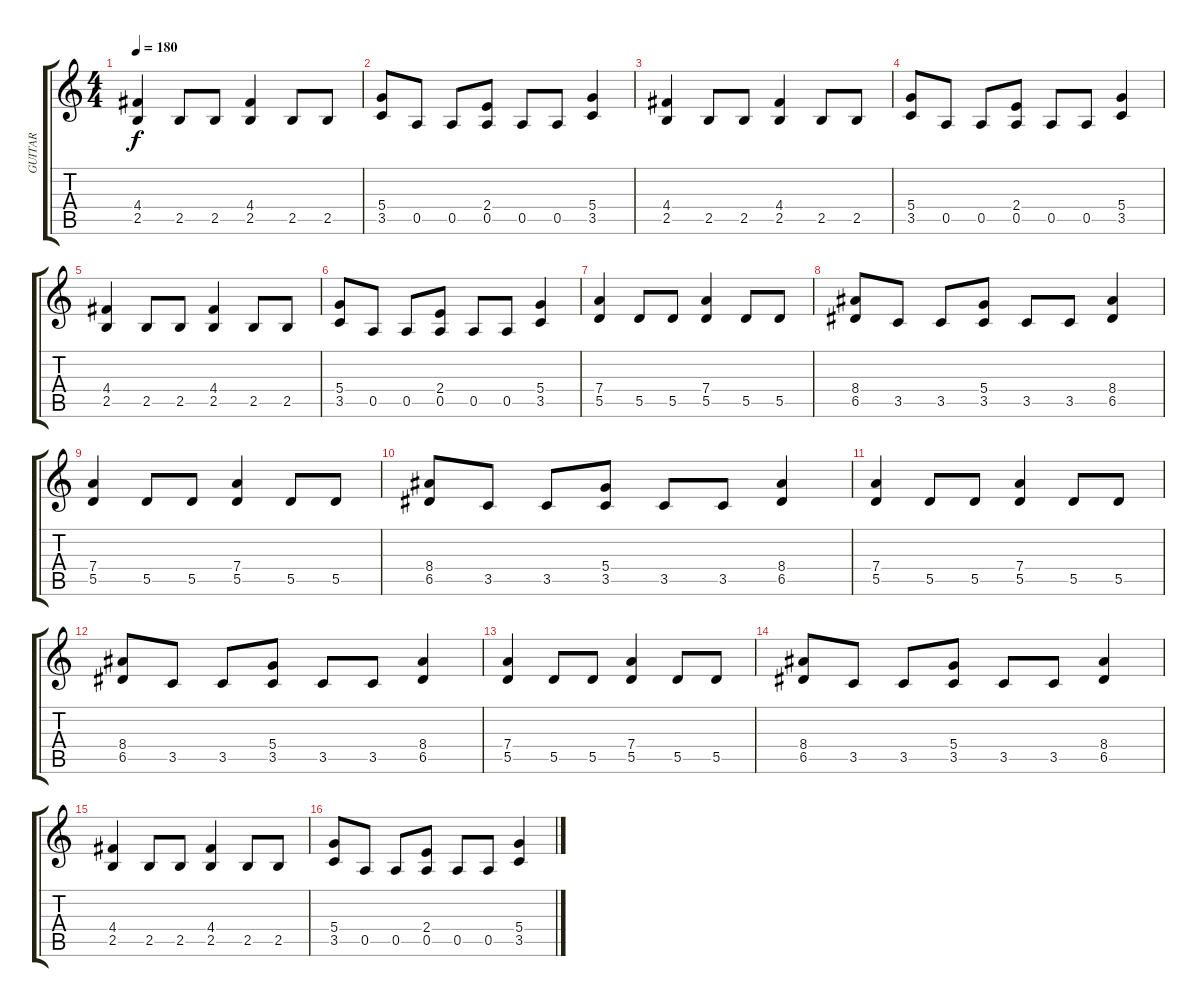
\track ("GUITAR" "GUITAR") {instrument overdrivenguitar}
\staff {score tabs}
\tuning (E4 B3 G3 D3 A2 E2) {hide}
\ts (4 4)
\tempo 180
\clef g2
\ks c
(4.4 2.5).4{dy f} 2.5.8 2.5.8 (4.4 2.5).4 2.5.8 2.5.8 |
(5.4 3.5).8 0.5.8 0.5.8 (2.4 0.5).8 0.5.8 0.5.8 (5.4 3.5).4 |
(4.4 2.5).4 2.5.8 2.5.8 (4.4 2.5).4 2.5.8 2.5.8 |
(5.4 3.5).8 0.5.8 0.5.8 (2.4 0.5).8 0.5.8 0.5.8 (5.4 3.5).4 |
(4.4 2.5).4 2.5.8 2.5.8 (4.4 2.5).4 2.5.8 2.5.8 |
(5.4 3.5).8 0.5.8 0.5.8 (2.4 0.5).8 0.5.8 0.5.8 (5.4 3.5).4 |
(7.4 5.5).4 5.5.8 5.5.8 (7.4 5.5).4 5.5.8 5.5.8 |
(8.4 6.5).8 3.5.8 3.5.8 (5.4 3.5).8 3.5.8 3.5.8 (8.4 6.5).4 |
(7.4 5.5).4 5.5.8 5.5.8 (7.4 5.5).4 5.5.8 5.5.8 |
(8.4 6.5).8 3.5.8 3.5.8 (5.4 3.5).8 3.5.8 3.5.8 (8.4 6.5).4 |
(7.4 5.5).4 5.5.8 5.5.8 (7.4 5.5).4 5.5.8 5.5.8 |
(8.4 6.5).8 3.5.8 3.5.8 (5.4 3.5).8 3.5.8 3.5.8 (8.4 6.5).4 |
(7.4 5.5).4 5.5.8 5.5.8 (7.4 5.5).4 5.5.8 5.5.8 |
(8.4 6.5).8 3.5.8 3.5.8 (5.4 3.5).8 3.5.8 3.5.8 (8.4 6.5).4 |
(4.4 2.5).4 2.5.8 2.5.8 (4.4 2.5).4 2.5.8 2.5.8 |
(5.4 3.5).8 0.5.8 0.5.8 (2.4 0.5).8 0.5.8 0.5.8 (5.4 3.5).4
